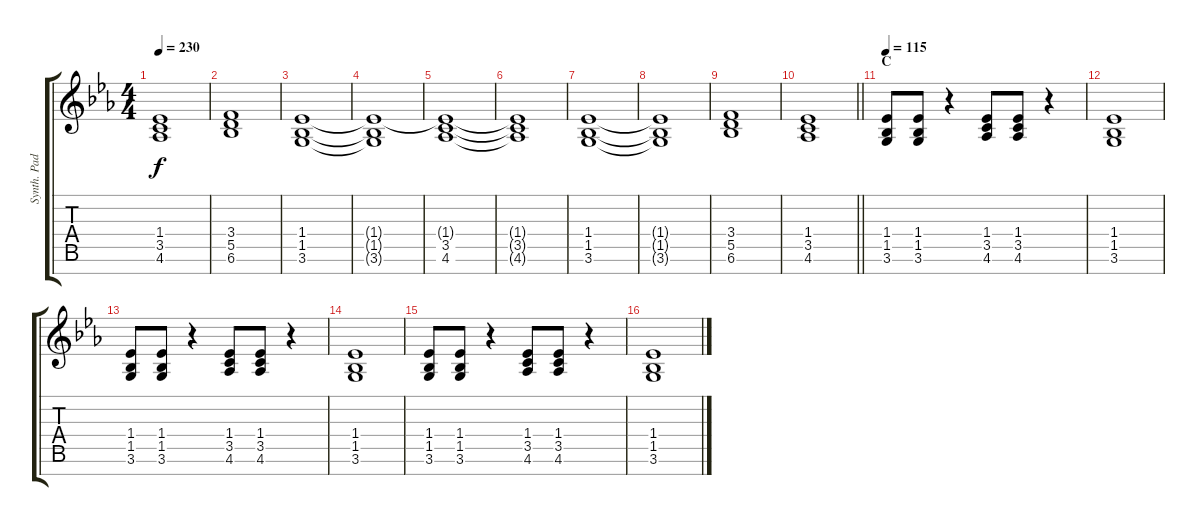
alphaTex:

\track ("Synth. Pad" "Synth. Pad") {instrument pad2warm}
\staff {score tabs}
\tuning (E5 B4 G4 D4 A3 E3 B2) {hide}
\ts (4 4)
\tempo 230
\clef g2
\ks eb
(1.4{t} 3.5 4.6).1{dy f} |
(3.4 5.5 6.6).1 |
(1.4 1.5 3.6).1 |
(1.4{t} 1.5{t} 3.6{t}).1 |
(1.4{t} 3.5 4.6).1 |
(1.4{t} 3.5{t} 4.6{t}).1 |
(1.4 1.5 3.6).1 |
(1.4{t} 1.5{t} 3.6{t}).1 |
(3.4 5.5 6.6).1 |
\barLineRight lightlight
(1.4 3.5 4.6).1 |
\section ("" "C")
\tempo 115
(1.4 1.5 3.6).8 (1.4 1.5 3.6).8 r.4 (1.4 3.5 4.6).8 (1.4 3.5 4.6).8 r.4 |
(1.4 1.5 3.6).1 |
(1.4 1.5 3.6).8 (1.4 1.5 3.6).8 r.4 (1.4 3.5 4.6).8 (1.4 3.5 4.6).8 r.4 |
(1.4 1.5 3.6).1 |
(1.4 1.5 3.6).8 (1.4 1.5 3.6).8 r.4 (1.4 3.5 4.6).8 (1.4 3.5 4.6).8 r.4 |
(1.4 1.5 3.6).1
